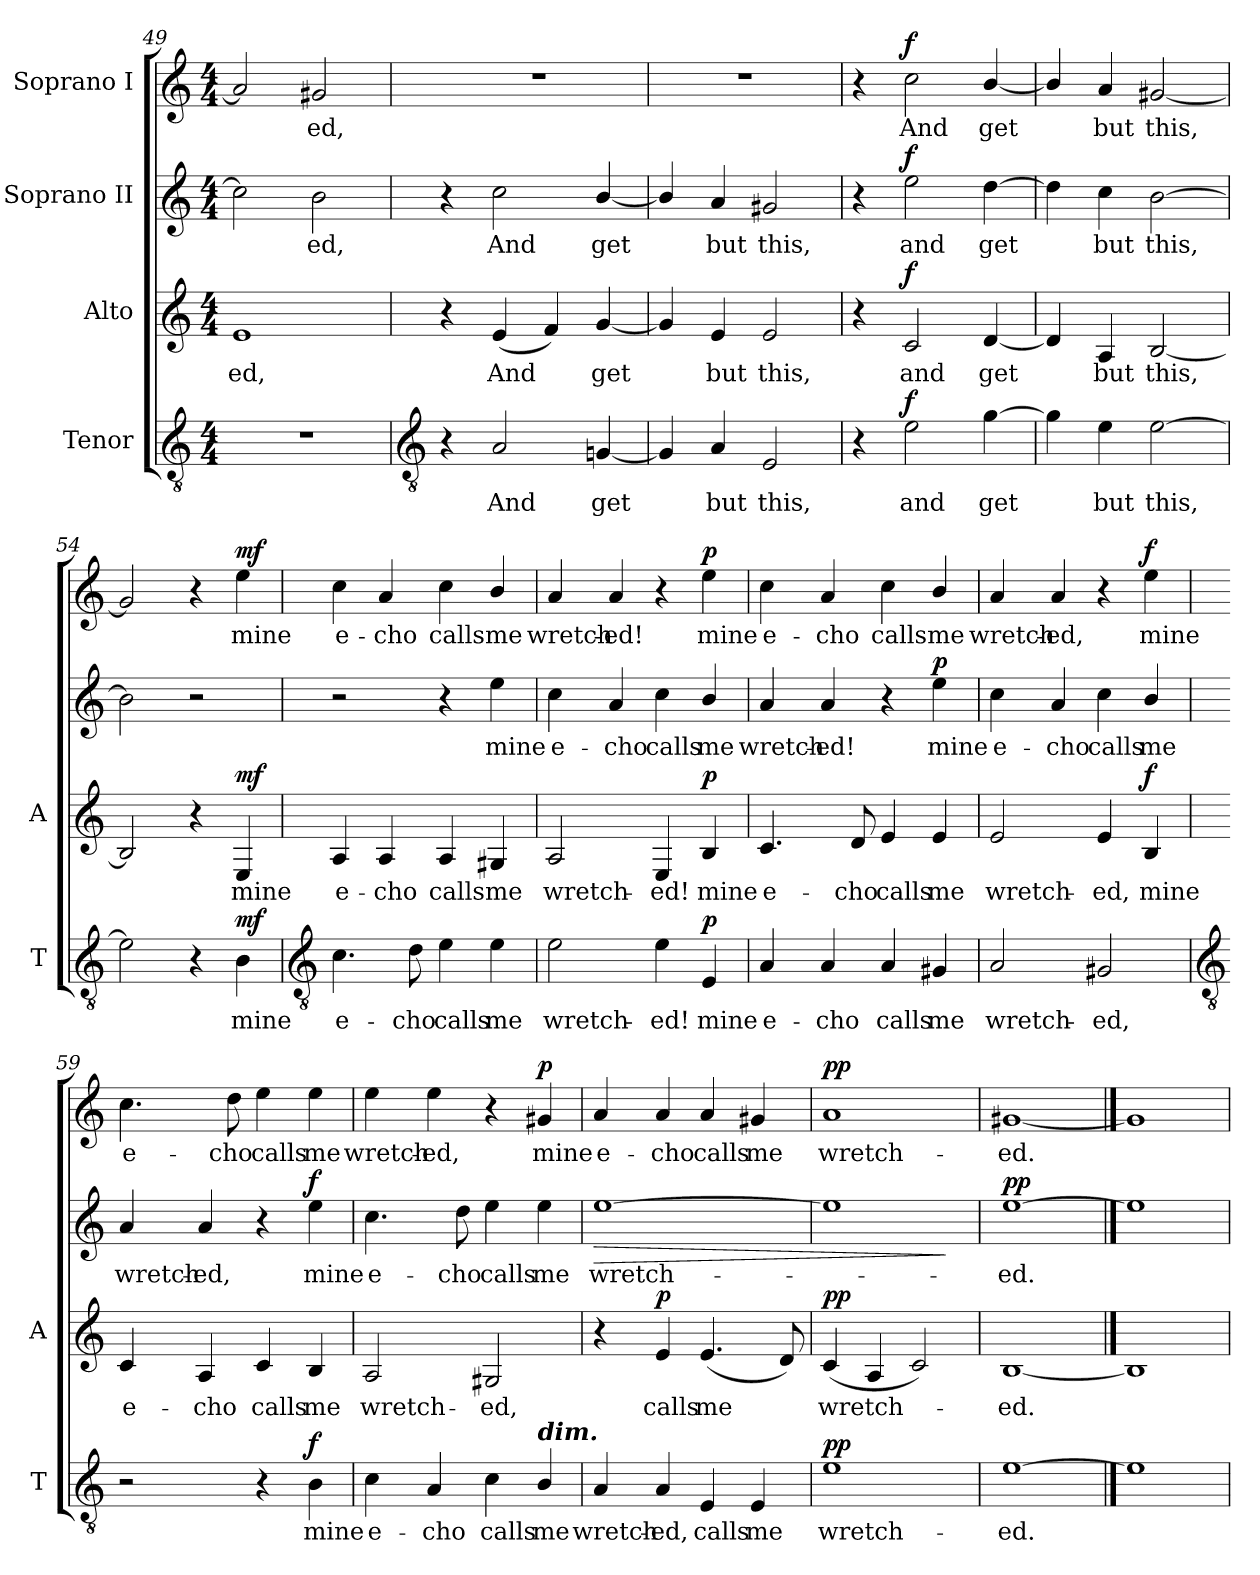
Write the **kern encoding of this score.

**kern	**text	**dynam	**kern	**text	**dynam	**kern	**text	**dynam	**kern	**text	**dynam
*part4	*part4	*part4	*part3	*part3	*part3	*part2	*part2	*part2	*part1	*part1	*part1
*staff4	*staff4	*staff4	*staff3	*staff3	*staff3	*staff2	*staff2	*staff2	*staff1	*staff1	*staff1
*I"Tenor	*	*	*I"Alto	*	*	*I"Soprano II	*	*	*I"Soprano I	*	*
*I'T	*	*	*I'A	*	*	*	*	*	*	*	*
*clefGv2	*	*	*clefG2	*	*	*clefG2	*	*	*clefG2	*	*
*k[]	*	*	*k[]	*	*	*k[]	*	*	*k[]	*	*
*C:	*	*	*C:	*	*	*C:	*	*	*C:	*	*
*M4/4	*	*	*M4/4	*	*	*M4/4	*	*	*M4/4	*	*
=49	=49	=49	=49	=49	=49	=49	=49	=49	=49	=49	=49
!	!	!	!	!LO:LY:b	!	!	!	!	!	!	!
1r	.	.	1e	-ed,	.	2cc]	.	.	2a]	.	.
!	!	!	!	!	!	!	!LO:LY:b	!	!	!LO:LY:b	!
.	.	.	.	.	.	2b	ed,	.	2g#X	ed,	.
!!LO:LB:g=z
=50	=50	=50	=50	=50	=50	=50	=50	=50	=50	=50	=50
*clefGv2	*	*	*	*	*	*	*	*	*	*	*
4r	.	.	4r	.	.	4r	.	.	1r	.	.
!	!LO:LY:b	!	!	!LO:LY:b	!	!	!LO:LY:b	!	!	!	!
2A/	And	.	(<4e	And	.	2cc	And	.	.	.	.
.	.	.	4f)	.	.	.	.	.	.	.	.
!	!LO:LY:b	!	!	!LO:LY:b	!	!	!LO:LY:b	!	!	!	!
[4Gn	get	.	[4g	get	.	[4b/	get	.	.	.	.
=51	=51	=51	=51	=51	=51	=51	=51	=51	=51	=51	=51
4G]	.	.	4g]	.	.	4b/]	.	.	1r	.	.
!	!LO:LY:b	!	!	!LO:LY:b	!	!	!LO:LY:b	!	!	!	!
4A/	but	.	4e	but	.	4a	but	.	.	.	.
!	!LO:LY:b	!	!	!LO:LY:b	!	!	!LO:LY:b	!	!	!	!
2E	this,	.	2e	this,	.	2g#X	this,	.	.	.	.
=52	=52	=52	=52	=52	=52	=52	=52	=52	=52	=52	=52
4r	.	.	4r	.	.	4r	.	.	4r	.	.
!	!LO:LY:b	!LO:DY:b	!	!LO:LY:b	!LO:DY:b	!	!LO:LY:b	!LO:DY:b	!	!LO:LY:b	!LO:DY:b
2e	and	f	2c	and	f	2ee	and	f	2cc	And	f
!	!LO:LY:b	!	!	!LO:LY:b	!	!	!LO:LY:b	!	!	!LO:LY:b	!
[4g	get	.	[4d	get	.	[4dd	get	.	[4b/	get	.
=53	=53	=53	=53	=53	=53	=53	=53	=53	=53	=53	=53
4g]	.	.	4d]	.	.	4dd]	.	.	4b/]	.	.
!	!LO:LY:b	!	!	!LO:LY:b	!	!	!LO:LY:b	!	!	!LO:LY:b	!
4e	but	.	4A	but	.	4cc	but	.	4a	but	.
!	!LO:LY:b	!	!	!LO:LY:b	!	!	!LO:LY:b	!	!	!LO:LY:b	!
[2e	this,	.	[2B	this,	.	[2b	this,	.	[2g#X	this,	.
=54	=54	=54	=54	=54	=54	=54	=54	=54	=54	=54	=54
2e]	.	.	2B]	.	.	2b]	.	.	2g#]	.	.
4r	.	.	4r	.	.	2r	.	.	4r	.	.
!	!LO:LY:b	!LO:DY:b	!	!LO:LY:b	!LO:DY:b	!	!	!	!	!LO:LY:b	!LO:DY:b
4B	mine	mf	4E	mine	mf	.	.	.	4ee	mine	mf
!!LO:LB:g=z
=55	=55	=55	=55	=55	=55	=55	=55	=55	=55	=55	=55
*clefGv2	*	*	*	*	*	*	*	*	*	*	*
!	!LO:LY:b	!	!	!LO:LY:b	!	!	!	!	!	!LO:LY:b	!
4.c	e-	.	4A	e-	.	2r	.	.	4cc	e-	.
!	!	!	!	!LO:LY:b	!	!	!	!	!	!LO:LY:b	!
.	.	.	4A	-cho	.	.	.	.	4a	-cho	.
!	!LO:LY:b	!	!	!	!	!	!	!	!	!	!
8d	-cho	.	.	.	.	.	.	.	.	.	.
!	!LO:LY:b	!	!	!LO:LY:b	!	!	!	!	!	!LO:LY:b	!
4e	calls	.	4A	calls	.	4r	.	.	4cc	calls	.
!	!LO:LY:b	!	!	!LO:LY:b	!	!	!LO:LY:b	!	!	!LO:LY:b	!
4e	me	.	4G#X	me	.	4ee	mine	.	4b/	me	.
=56	=56	=56	=56	=56	=56	=56	=56	=56	=56	=56	=56
!	!LO:LY:b	!	!	!LO:LY:b	!	!	!LO:LY:b	!	!	!LO:LY:b	!
2e	wretch-	.	2A	wretch-	.	4cc	e-	.	4a	wretch-	.
!	!	!	!	!	!	!	!LO:LY:b	!	!	!LO:LY:b	!
.	.	.	.	.	.	4a	-cho	.	4a	-ed!	.
!	!LO:LY:b	!	!	!LO:LY:b	!	!	!LO:LY:b	!	!	!	!
4e	-ed!	.	4E	-ed!	.	4cc	calls	.	4r	.	.
!	!LO:LY:b	!LO:DY:b	!	!LO:LY:b	!LO:DY:b	!	!LO:LY:b	!	!	!LO:LY:b	!LO:DY:b
4E	mine	p	4B	mine	p	4b/	me	.	4ee	mine	p
=57	=57	=57	=57	=57	=57	=57	=57	=57	=57	=57	=57
!	!LO:LY:b	!	!	!LO:LY:b	!	!	!LO:LY:b	!	!	!LO:LY:b	!
4A/	e-	.	4.c	e-	.	4a	wretch-	.	4cc	e-	.
!	!LO:LY:b	!	!	!	!	!	!LO:LY:b	!	!	!LO:LY:b	!
4A/	-cho	.	.	.	.	4a	-ed!	.	4a	-cho	.
!	!	!	!	!LO:LY:b	!	!	!	!	!	!	!
.	.	.	8d	-cho	.	.	.	.	.	.	.
!	!LO:LY:b	!	!	!LO:LY:b	!	!	!	!	!	!LO:LY:b	!
4A/	calls	.	4e	calls	.	4r	.	.	4cc	calls	.
!	!LO:LY:b	!	!	!LO:LY:b	!	!	!LO:LY:b	!LO:DY:b	!	!LO:LY:b	!
4G#X	me	.	4e	me	.	4ee	mine	p	4b/	me	.
=58	=58	=58	=58	=58	=58	=58	=58	=58	=58	=58	=58
!	!LO:LY:b	!	!	!LO:LY:b	!	!	!LO:LY:b	!	!	!LO:LY:b	!
2A/	wretch-	.	2e	wretch-	.	4cc	e-	.	4a	wretch-	.
!	!	!	!	!	!	!	!LO:LY:b	!	!	!LO:LY:b	!
.	.	.	.	.	.	4a	-cho	.	4a	-ed,	.
!	!LO:LY:b	!	!	!LO:LY:b	!	!	!LO:LY:b	!	!	!	!
2G#X	-ed,	.	4e	-ed,	.	4cc	calls	.	4r	.	.
!	!	!	!	!LO:LY:b	!LO:DY:b	!	!LO:LY:b	!	!	!LO:LY:b	!LO:DY:b
.	.	.	4B	mine	f	4b/	me	.	4ee	mine	f
!!LO:LB:g=z
=59	=59	=59	=59	=59	=59	=59	=59	=59	=59	=59	=59
*clefGv2	*	*	*	*	*	*	*	*	*	*	*
!	!	!	!	!LO:LY:b	!	!	!LO:LY:b	!	!	!LO:LY:b	!
2r	.	.	4c/	e-	.	4a	wretch-	.	4.cc	e-	.
!	!	!	!	!LO:LY:b	!	!	!LO:LY:b	!	!	!	!
.	.	.	4A	-cho	.	4a	-ed,	.	.	.	.
!	!	!	!	!	!	!	!	!	!	!LO:LY:b	!
.	.	.	.	.	.	.	.	.	8dd	-cho	.
!	!	!	!	!LO:LY:b	!	!	!	!	!	!LO:LY:b	!
4r	.	.	4c/	calls	.	4r	.	.	4ee	calls	.
!	!LO:LY:b	!LO:DY:b	!	!LO:LY:b	!	!	!LO:LY:b	!LO:DY:b	!	!LO:LY:b	!
4B	mine	f	4B	me	.	4ee	mine	f	4ee	me	.
=60	=60	=60	=60	=60	=60	=60	=60	=60	=60	=60	=60
!	!LO:LY:b	!	!	!LO:LY:b	!	!	!LO:LY:b	!	!	!LO:LY:b	!
4c	e-	.	2A	wretch-	.	4.cc	e-	.	4ee	wretch-	.
!	!LO:LY:b	!	!	!	!	!	!	!	!	!LO:LY:b	!
4A	-cho	.	.	.	.	.	.	.	4ee	-ed,	.
!	!	!	!	!	!	!	!LO:LY:b	!	!	!	!
.	.	.	.	.	.	8dd	-cho	.	.	.	.
!	!LO:LY:b	!	!	!LO:LY:b	!	!	!LO:LY:b	!	!	!	!
4c	calls	.	2G#X	-ed,	.	4ee	calls	.	4r	.	.
!LO:TX:a:Bi:t=dim.	!	!	!	!	!	!	!	!	!	!	!
!	!LO:LY:b	!	!	!	!	!	!LO:LY:b	!	!	!LO:LY:b	!LO:DY:b
4B/	me	.	.	.	.	4ee	me	.	4g#X	mine	p
=61	=61	=61	=61	=61	=61	=61	=61	=61	=61	=61	=61
!	!LO:LY:b	!	!	!	!	!	!LO:LY:b	!LO:HP:b	!	!LO:LY:b	!
4A/	wretch-	.	4r	.	.	[1ee	wretch-	>	4a	e-	.
!	!LO:LY:b	!	!	!LO:LY:b	!LO:DY:b	!	!	!	!	!LO:LY:b	!
4A/	-ed,	.	4e	calls	p	.	.	.	4a	-cho	.
!	!LO:LY:b	!	!	!LO:LY:b	!	!	!	!	!	!LO:LY:b	!
4E	calls	.	(<4.e	me	.	.	.	.	4a	calls	.
!	!LO:LY:b	!	!	!	!	!	!	!	!	!LO:LY:b	!
4E	me	.	.	.	.	.	.	.	4g#X	me	.
.	.	.	8d)	.	.	.	.	.	.	.	.
=62	=62	=62	=62	=62	=62	=62	=62	=62	=62	=62	=62
!	!LO:LY:b	!LO:DY:b	!	!LO:LY:b	!LO:DY:b	!	!	!	!	!LO:LY:b	!LO:DY:b
1e	wretch-	pp	(<4c/	wretch-	pp	1ee]	.	.	1a	wretch-	pp
.	.	.	4A	.	.	.	.	.	.	.	.
.	.	.	2c/)	.	.	.	.	.	.	.	.
.	.	.	.	.	.	.	.	]	.	.	.
=63	=63	=63	=63	=63	=63	=63	=63	=63	=63	=63	=63
!	!LO:LY:b	!	!	!LO:LY:b	!	!	!LO:LY:b	!LO:DY:b	!	!LO:LY:b	!
[1e	-ed.	.	[1B	ed.	.	[1ee	ed.	pp	[1g#X	-ed.	.
==64	==64	==64	==64	==64	==64	==64	==64	==64	==64	==64	==64
1e]	.	.	1B]	.	.	1ee]	.	.	1g#]	.	.
=	=	=	=	=	=	=	=	=	=	=	=
*-	*-	*-	*-	*-	*-	*-	*-	*-	*-	*-	*-
